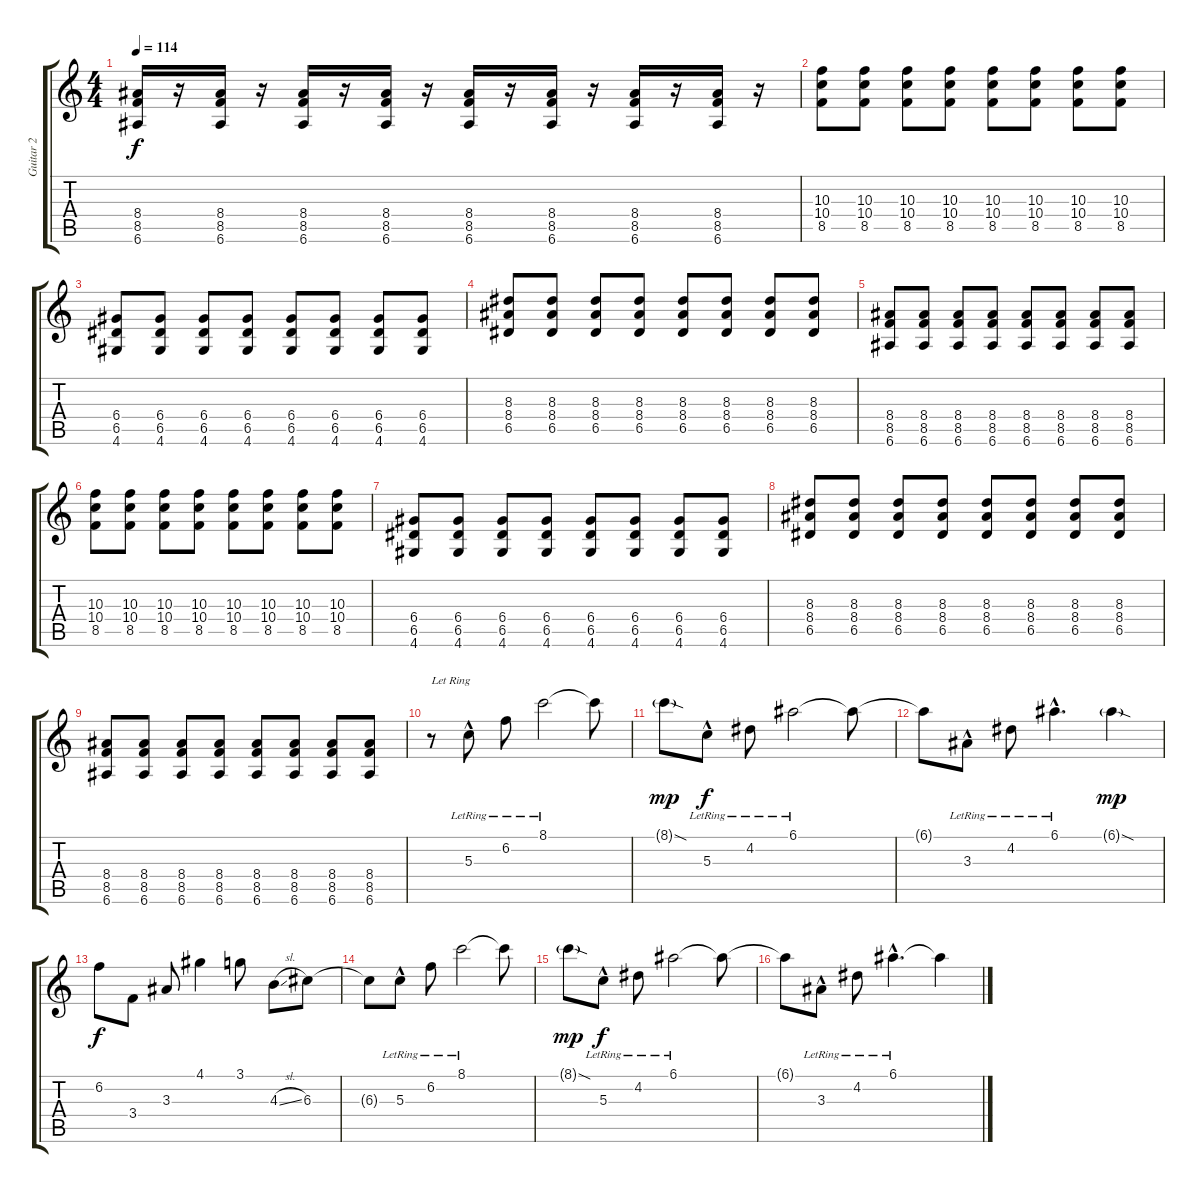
\track ("Guitar 2" "Guitar 2") {instrument distortionguitar}
\staff {score tabs}
\tuning (E4 B3 G3 D3 A2 E2) {hide}
\ts (4 4)
\tempo 114
\clef g2
\ks c
(8.4 8.5 6.6).16{dy f} r.16 (8.4 8.5 6.6).16 r.16 (8.4 8.5 6.6).16 r.16 (8.4 8.5 6.6).16 r.16 (8.4 8.5 6.6).16 r.16 (8.4 8.5 6.6).16 r.16 (8.4 8.5 6.6).16 r.16 (8.4 8.5 6.6).16 r.16 |
(10.3 10.4 8.5).8 (10.3 10.4 8.5).8 (10.3 10.4 8.5).8 (10.3 10.4 8.5).8 (10.3 10.4 8.5).8 (10.3 10.4 8.5).8 (10.3 10.4 8.5).8 (10.3 10.4 8.5).8 |
(6.4 6.5 4.6).8 (6.4 6.5 4.6).8 (6.4 6.5 4.6).8 (6.4 6.5 4.6).8 (6.4 6.5 4.6).8 (6.4 6.5 4.6).8 (6.4 6.5 4.6).8 (6.4 6.5 4.6).8 |
(8.3 8.4 6.5).8 (8.3 8.4 6.5).8 (8.3 8.4 6.5).8 (8.3 8.4 6.5).8 (8.3 8.4 6.5).8 (8.3 8.4 6.5).8 (8.3 8.4 6.5).8 (8.3 8.4 6.5).8 |
(8.4 8.5 6.6).8 (8.4 8.5 6.6).8 (8.4 8.5 6.6).8 (8.4 8.5 6.6).8 (8.4 8.5 6.6).8 (8.4 8.5 6.6).8 (8.4 8.5 6.6).8 (8.4 8.5 6.6).8 |
(10.3 10.4 8.5).8 (10.3 10.4 8.5).8 (10.3 10.4 8.5).8 (10.3 10.4 8.5).8 (10.3 10.4 8.5).8 (10.3 10.4 8.5).8 (10.3 10.4 8.5).8 (10.3 10.4 8.5).8 |
(6.4 6.5 4.6).8 (6.4 6.5 4.6).8 (6.4 6.5 4.6).8 (6.4 6.5 4.6).8 (6.4 6.5 4.6).8 (6.4 6.5 4.6).8 (6.4 6.5 4.6).8 (6.4 6.5 4.6).8 |
(8.3 8.4 6.5).8 (8.3 8.4 6.5).8 (8.3 8.4 6.5).8 (8.3 8.4 6.5).8 (8.3 8.4 6.5).8 (8.3 8.4 6.5).8 (8.3 8.4 6.5).8 (8.3 8.4 6.5).8 |
(8.4 8.5 6.6).8 (8.4 8.5 6.6).8 (8.4 8.5 6.6).8 (8.4 8.5 6.6).8 (8.4 8.5 6.6).8 (8.4 8.5 6.6).8 (8.4 8.5 6.6).8 (8.4 8.5 6.6).8 |
r.8{txt "Let Ring" volume 16} 5.3{hac lr}.8 6.2{lr}.8 8.1{lr}.2 8.1{t}.8 |
8.1{sod g}.8{dy mp} 5.3{hac lr}.8{dy f} 4.2{lr}.8 6.1{lr}.2 6.1{t}.8 |
6.1{t}.8 3.3{hac lr}.8 4.2{lr}.8 6.1{hac lr}.4{d} 6.1{sod g}.4{dy mp} |
6.2.8{dy f} 3.4.8 3.3.8 4.1.4 3.1.8 4.3{sl}.8 6.3.8 |
6.3{t}.8 5.3{hac lr}.8 6.2{lr}.8 8.1{lr}.2 8.1{t}.8 |
8.1{sod g}.8{dy mp} 5.3{hac lr}.8{dy f} 4.2{lr}.8 6.1{lr}.2 6.1{t}.8 |
6.1{t}.8 3.3{hac lr}.8 4.2{lr}.8 6.1{hac lr}.4{d} 6.1{t}.4
